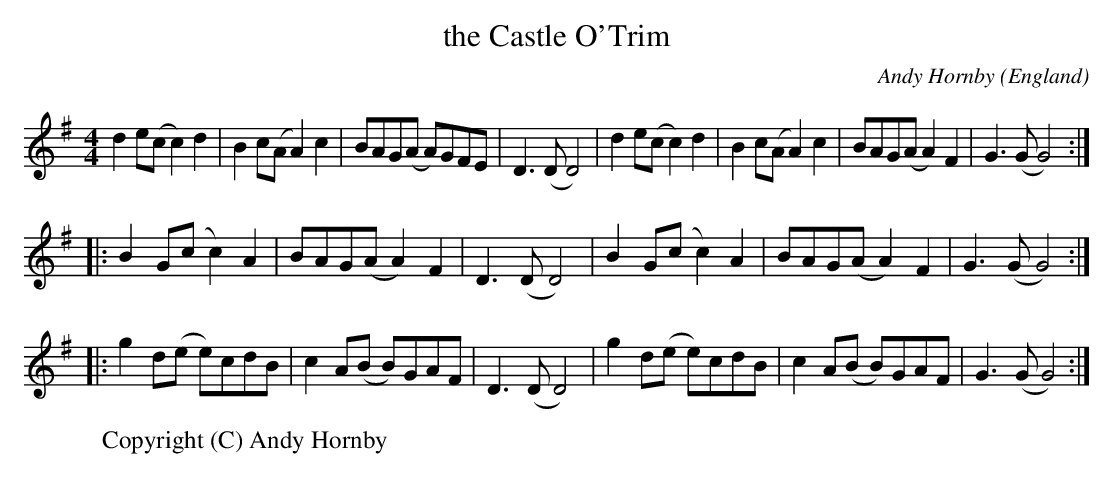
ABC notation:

X:1
T:the Castle O'Trim
O:England
M:4/4
C:Andy Hornby
K:G
d2e(c c2)d2| B2c(A A2)c2| BAG(A A)GFE| D3(D D4)|\
d2e(c c2)d2| B2c(A A2)c2| BAG(A A2)F2| G3(G G4):|
|:B2G(c c2)A2|BAG(A A2)F2|D3(D D4)|\
  B2G(c c2)A2|BAG(A A2)F2|G3(G G4):|
|:g2d(e e)cdB|c2A(B B)GAF|D3(D D4)|\
g2d(e e)cdB|c2A(B B)GAF|G3(G G4):|
W:Copyright (C) Andy Hornby
